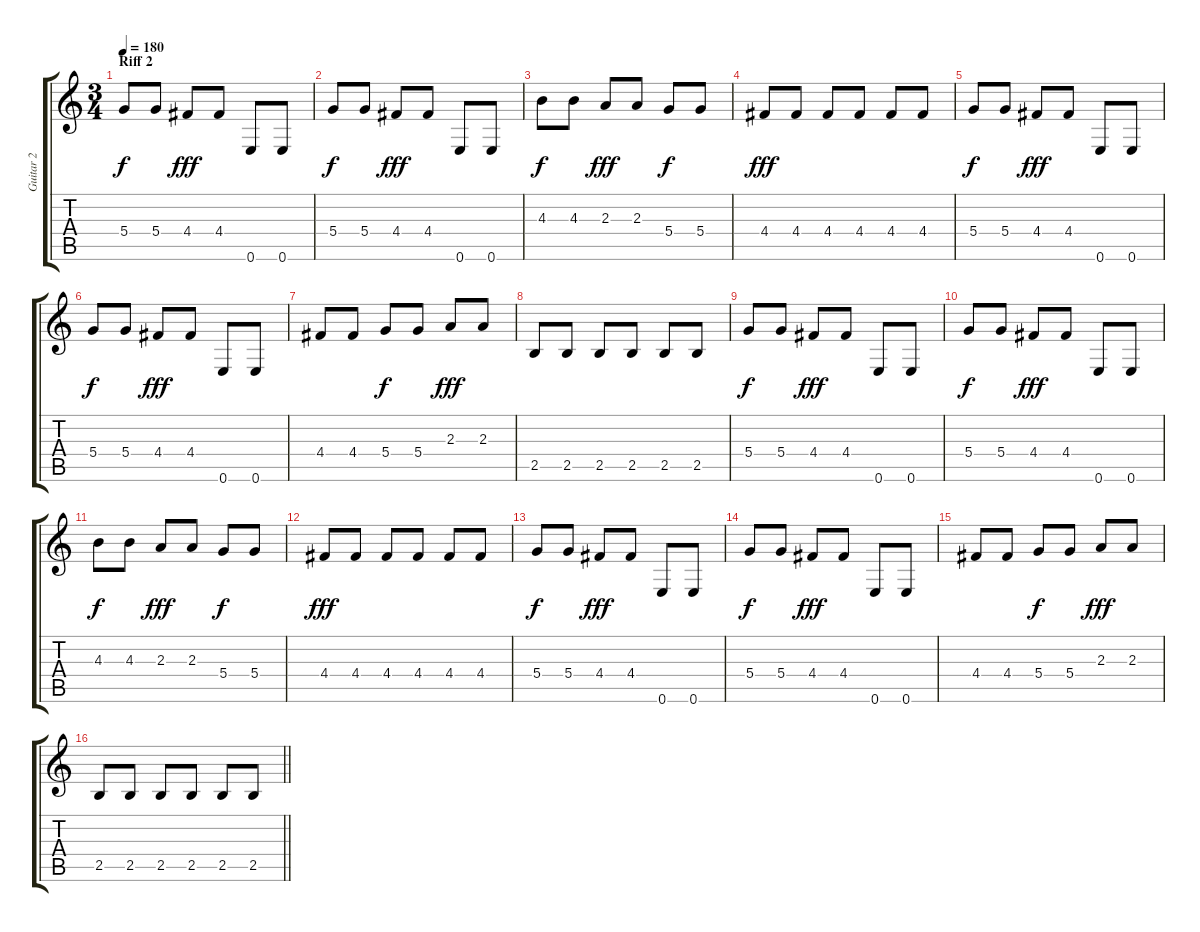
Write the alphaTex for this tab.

\track ("Guitar 2" "Guitar 2") {instrument distortionguitar}
\staff {score tabs}
\tuning (E4 B3 G3 D3 A2 E2) {hide}
\ts (3 4)
\section ("" "Riff 2")
\tempo 180
\clef g2
\ks c
5.4.8{dy f} 5.4.8 4.4.8{dy fff} 4.4.8 0.6.8 0.6.8 |
5.4.8{dy f} 5.4.8 4.4.8{dy fff} 4.4.8 0.6.8 0.6.8 |
4.3.8{dy f} 4.3.8 2.3.8{dy fff} 2.3.8 5.4.8{dy f} 5.4.8 |
4.4.8{dy fff} 4.4.8 4.4.8 4.4.8 4.4.8 4.4.8 |
5.4.8{dy f} 5.4.8 4.4.8{dy fff} 4.4.8 0.6.8 0.6.8 |
5.4.8{dy f} 5.4.8 4.4.8{dy fff} 4.4.8 0.6.8 0.6.8 |
4.4.8 4.4.8 5.4.8{dy f} 5.4.8 2.3.8{dy fff} 2.3.8 |
2.5.8 2.5.8 2.5.8 2.5.8 2.5.8 2.5.8 |
5.4.8{dy f} 5.4.8 4.4.8{dy fff} 4.4.8 0.6.8 0.6.8 |
5.4.8{dy f} 5.4.8 4.4.8{dy fff} 4.4.8 0.6.8 0.6.8 |
4.3.8{dy f} 4.3.8 2.3.8{dy fff} 2.3.8 5.4.8{dy f} 5.4.8 |
4.4.8{dy fff} 4.4.8 4.4.8 4.4.8 4.4.8 4.4.8 |
5.4.8{dy f} 5.4.8 4.4.8{dy fff} 4.4.8 0.6.8 0.6.8 |
5.4.8{dy f} 5.4.8 4.4.8{dy fff} 4.4.8 0.6.8 0.6.8 |
4.4.8 4.4.8 5.4.8{dy f} 5.4.8 2.3.8{dy fff} 2.3.8 |
\barLineRight lightlight
2.5.8 2.5.8 2.5.8 2.5.8 2.5.8 2.5.8
